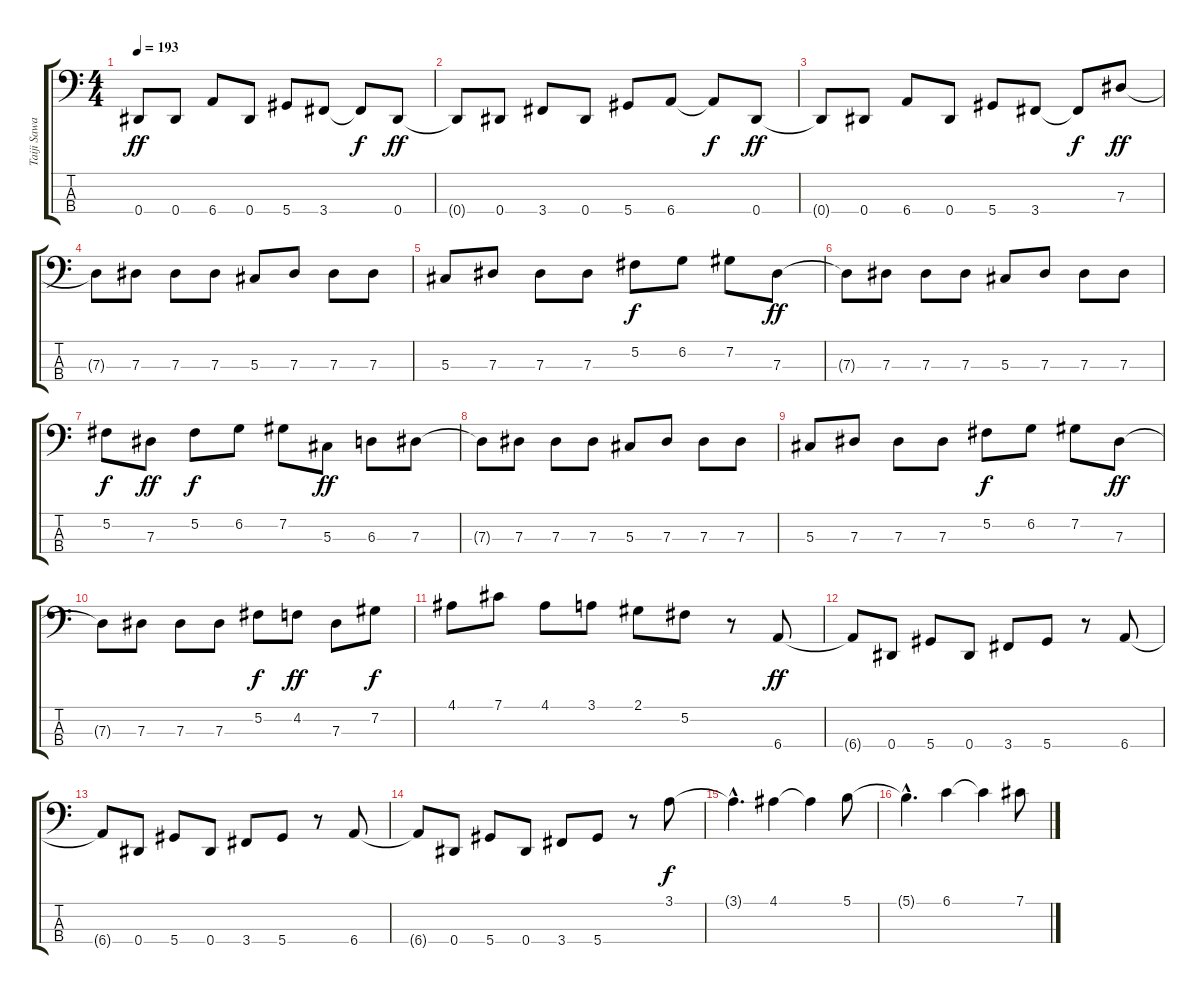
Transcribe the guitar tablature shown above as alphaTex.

\track ("Taiji Sawada (Taiji)" "Taiji Sawa") {instrument electricbasspick}
\staff {score tabs}
\tuning (Gb2 Db2 Ab1 Eb1) {hide}
\ts (4 4)
\tempo 193
\clef f4
\ks c
0.4{t}.8{dy ff} 0.4.8 6.4.8 0.4.8 5.4.8 3.4.8 3.4{t}.8{dy f} 0.4.8{dy ff} |
0.4{t}.8 0.4.8 3.4.8 0.4.8 5.4.8 6.4.8 6.4{t}.8{dy f} 0.4.8{dy ff} |
0.4{t}.8 0.4.8 6.4.8 0.4.8 5.4.8 3.4.8 3.4{t}.8{dy f} 7.3.8{dy ff} |
7.3{t}.8 7.3.8 7.3.8 7.3.8 5.3.8 7.3.8 7.3.8 7.3.8 |
5.3.8 7.3.8 7.3.8 7.3.8 5.2.8{dy f} 6.2.8 7.2.8 7.3.8{dy ff} |
7.3{t}.8 7.3.8 7.3.8 7.3.8 5.3.8 7.3.8 7.3.8 7.3.8 |
5.2.8{dy f} 7.3.8{dy ff} 5.2.8{dy f} 6.2.8 7.2.8 5.3.8{dy ff} 6.3.8 7.3.8 |
7.3{t}.8 7.3.8 7.3.8 7.3.8 5.3.8 7.3.8 7.3.8 7.3.8 |
5.3.8 7.3.8 7.3.8 7.3.8 5.2.8{dy f} 6.2.8 7.2.8 7.3.8{dy ff} |
7.3{t}.8 7.3.8 7.3.8 7.3.8 5.2.8{dy f} 4.2.8{dy ff} 7.3.8 7.2.8{dy f} |
4.1.8 7.1.8 4.1.8 3.1.8 2.1.8 5.2.8 r.8 6.4.8{dy ff} |
6.4{t}.8 0.4.8 5.4.8 0.4.8 3.4.8 5.4.8 r.8 6.4.8 |
6.4{t}.8 0.4.8 5.4.8 0.4.8 3.4.8 5.4.8 r.8 6.4.8 |
6.4{t}.8 0.4.8 5.4.8 0.4.8 3.4.8 5.4.8 r.8 3.1.8{dy f} |
3.1{hac t}.4{d} 4.1.4 4.1{t}.4 5.1.8 |
5.1{hac t}.4{d} 6.1.4 6.1{t}.4 7.1.8
